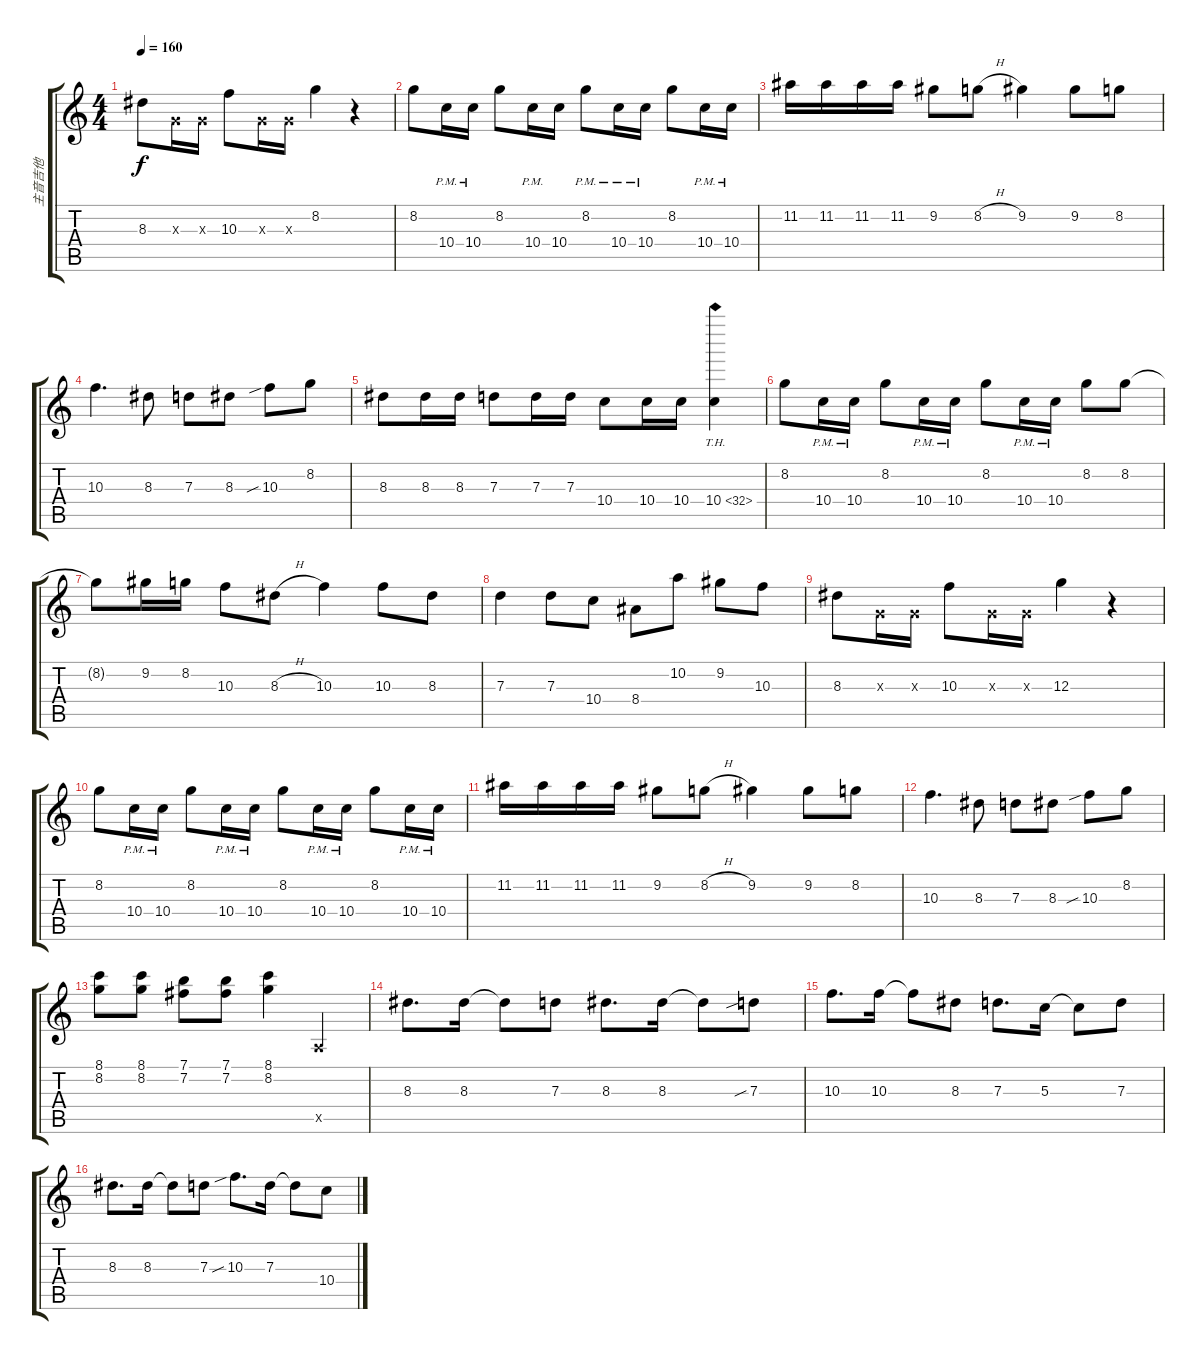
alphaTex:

\track ("主音吉他" "主音吉他") {instrument distortionguitar}
\staff {score tabs}
\tuning (E4 B3 G3 D3 A2 E2) {hide}
\ts (4 4)
\tempo 160
\clef g2
\ks c
8.3.8{dy f} 0.3{x}.16 0.3{x}.16 10.3.8 0.3{x}.16 0.3{x}.16 8.2.4 r.4 |
8.2.8 10.4{pm}.16 10.4{pm}.16 8.2.8 10.4{pm}.16 10.4.16 8.2{pm}.8 10.4{pm}.16 10.4{pm}.16 8.2.8 10.4{pm}.16 10.4{pm}.16 |
11.2.16 11.2.16 11.2.16 11.2.16 9.2.8 8.2{h}.8 9.2.4 9.2.8 8.2.8 |
10.3.4{d} 8.3.8 7.3.8 8.3.8 10.3{sib}.8 8.2.8 |
8.3.8 8.3.16 8.3.16 7.3.8 7.3.16 7.3.16 10.4.8 10.4.16 10.4.16 10.4{th 22}.4 |
8.2.8 10.4{pm}.16 10.4{pm}.16 8.2.8 10.4{pm}.16 10.4{pm}.16 8.2.8 10.4{pm}.16 10.4{pm}.16 8.2.8 8.2.8 |
8.2{t}.8 9.2.16 8.2.16 10.3.8 8.3{h}.8 10.3.4 10.3.8 8.3.8 |
7.3.4 7.3.8 10.4.8 8.4.8 10.2.8 9.2.8 10.3.8 |
8.3.8 0.3{x}.16 0.3{x}.16 10.3.8 0.3{x}.16 0.3{x}.16 12.3.4 r.4 |
8.2.8 10.4{pm}.16 10.4{pm}.16 8.2.8 10.4{pm}.16 10.4{pm}.16 8.2.8 10.4{pm}.16 10.4{pm}.16 8.2.8 10.4{pm}.16 10.4{pm}.16 |
11.2.16 11.2.16 11.2.16 11.2.16 9.2.8 8.2{h}.8 9.2.4 9.2.8 8.2.8 |
10.3.4{d} 8.3.8 7.3.8 8.3.8 10.3{sib}.8 8.2.8 |
(8.1 8.2).8 (8.1 8.2).8 (7.1 7.2).8 (7.1 7.2).8 (8.1 8.2).4 0.5{x}.4 |
8.3.8{d} 8.3.16 8.3{t}.8 7.3.8 8.3.8{d} 8.3.16 8.3{t}.8 7.3{sib}.8 |
10.3.8{d} 10.3.16 10.3{t}.8 8.3.8 7.3.8{d} 5.3.16 5.3{t}.8 7.3.8 |
8.3.8{d} 8.3.16 8.3{t}.8 7.3.8 10.3{sib}.8{d} 7.3.16 7.3{t}.8 10.4.8
